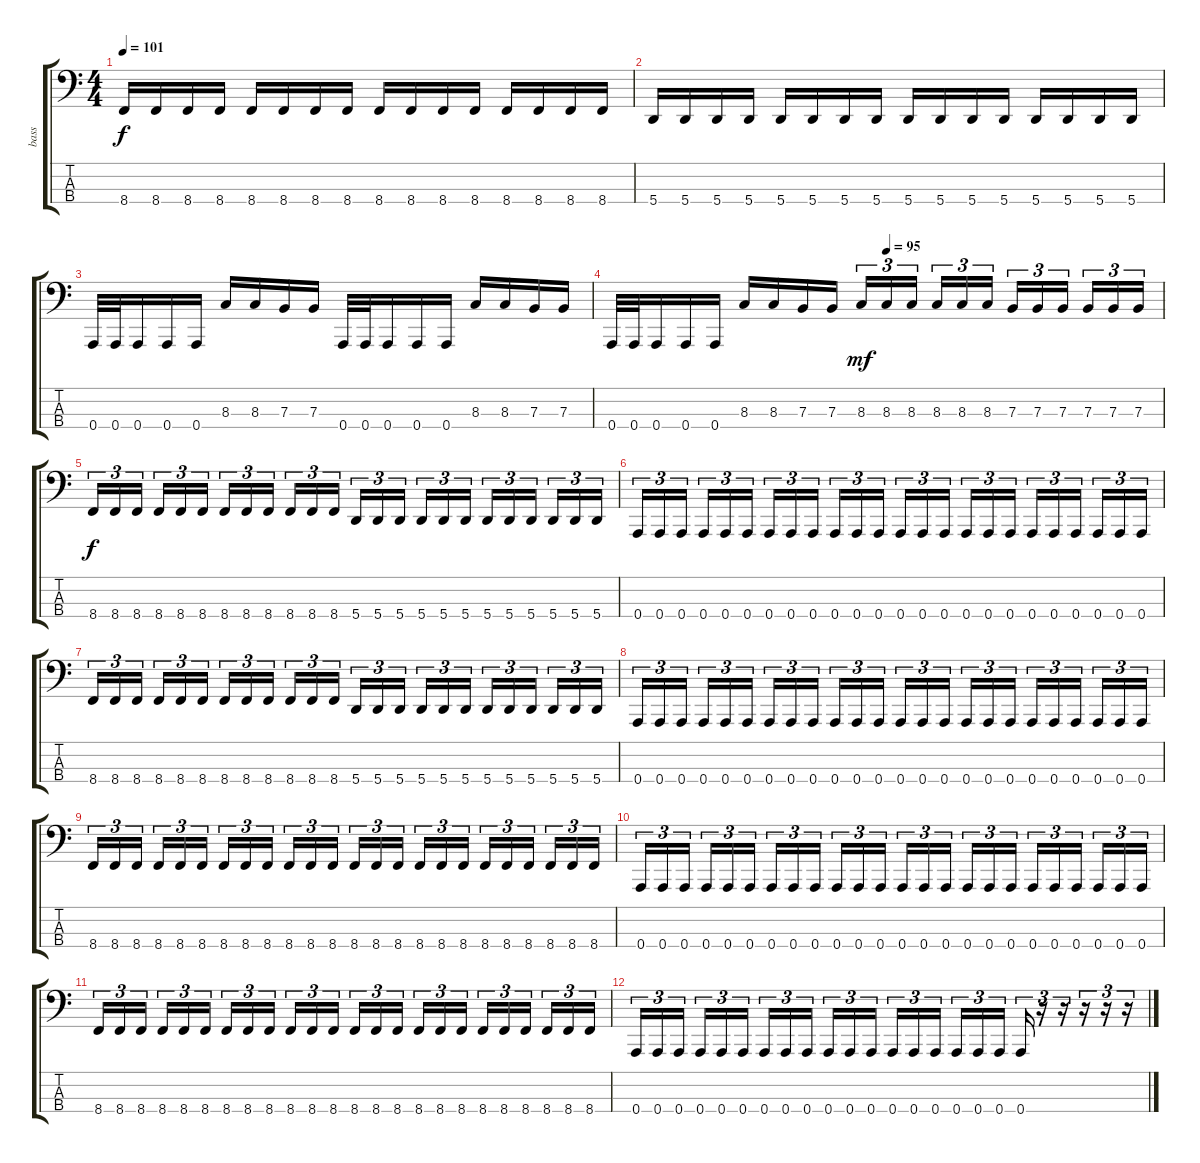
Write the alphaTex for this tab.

\track ("bass" "bass") {instrument electricbasspick}
\staff {score tabs}
\tuning (D2 A1 E1 A0) {hide}
\ts (4 4)
\tempo 101
\clef f4
\ks c
8.4.16{dy f} 8.4.16 8.4.16 8.4.16 8.4.16 8.4.16 8.4.16 8.4.16 8.4.16 8.4.16 8.4.16 8.4.16 8.4.16 8.4.16 8.4.16 8.4.16 |
5.4.16 5.4.16 5.4.16 5.4.16 5.4.16 5.4.16 5.4.16 5.4.16 5.4.16 5.4.16 5.4.16 5.4.16 5.4.16 5.4.16 5.4.16 5.4.16 |
0.4.32 0.4.32 0.4.16 0.4.16 0.4.16 8.3.16 8.3.16 7.3.16 7.3.16 0.4.32 0.4.32 0.4.16 0.4.16 0.4.16 8.3.16 8.3.16 7.3.16 7.3.16 |
\tempo (95 0.5)
0.4.32 0.4.32 0.4.16 0.4.16 0.4.16 8.3.16 8.3.16 7.3.16 7.3.16 8.3.16{tu (3 2) dy mf} 8.3.16{tu (3 2)} 8.3.16{tu (3 2) beam splitsecondary} 8.3.16{tu (3 2)} 8.3.16{tu (3 2)} 8.3.16{tu (3 2)} 7.3.16{tu (3 2)} 7.3.16{tu (3 2)} 7.3.16{tu (3 2) beam splitsecondary} 7.3.16{tu (3 2)} 7.3.16{tu (3 2)} 7.3.16{tu (3 2)} |
8.4.16{tu (3 2) dy f} 8.4.16{tu (3 2)} 8.4.16{tu (3 2) beam splitsecondary} 8.4.16{tu (3 2)} 8.4.16{tu (3 2)} 8.4.16{tu (3 2)} 8.4.16{tu (3 2)} 8.4.16{tu (3 2)} 8.4.16{tu (3 2) beam splitsecondary} 8.4.16{tu (3 2)} 8.4.16{tu (3 2)} 8.4.16{tu (3 2)} 5.4.16{tu (3 2)} 5.4.16{tu (3 2)} 5.4.16{tu (3 2) beam splitsecondary} 5.4.16{tu (3 2)} 5.4.16{tu (3 2)} 5.4.16{tu (3 2)} 5.4.16{tu (3 2)} 5.4.16{tu (3 2)} 5.4.16{tu (3 2) beam splitsecondary} 5.4.16{tu (3 2)} 5.4.16{tu (3 2)} 5.4.16{tu (3 2)} |
0.4.16{tu (3 2)} 0.4.16{tu (3 2)} 0.4.16{tu (3 2) beam splitsecondary} 0.4.16{tu (3 2)} 0.4.16{tu (3 2)} 0.4.16{tu (3 2)} 0.4.16{tu (3 2)} 0.4.16{tu (3 2)} 0.4.16{tu (3 2) beam splitsecondary} 0.4.16{tu (3 2)} 0.4.16{tu (3 2)} 0.4.16{tu (3 2)} 0.4.16{tu (3 2)} 0.4.16{tu (3 2)} 0.4.16{tu (3 2) beam splitsecondary} 0.4.16{tu (3 2)} 0.4.16{tu (3 2)} 0.4.16{tu (3 2)} 0.4.16{tu (3 2)} 0.4.16{tu (3 2)} 0.4.16{tu (3 2) beam splitsecondary} 0.4.16{tu (3 2)} 0.4.16{tu (3 2)} 0.4.16{tu (3 2)} |
8.4.16{tu (3 2)} 8.4.16{tu (3 2)} 8.4.16{tu (3 2) beam splitsecondary} 8.4.16{tu (3 2)} 8.4.16{tu (3 2)} 8.4.16{tu (3 2)} 8.4.16{tu (3 2)} 8.4.16{tu (3 2)} 8.4.16{tu (3 2) beam splitsecondary} 8.4.16{tu (3 2)} 8.4.16{tu (3 2)} 8.4.16{tu (3 2)} 5.4.16{tu (3 2)} 5.4.16{tu (3 2)} 5.4.16{tu (3 2) beam splitsecondary} 5.4.16{tu (3 2)} 5.4.16{tu (3 2)} 5.4.16{tu (3 2)} 5.4.16{tu (3 2)} 5.4.16{tu (3 2)} 5.4.16{tu (3 2) beam splitsecondary} 5.4.16{tu (3 2)} 5.4.16{tu (3 2)} 5.4.16{tu (3 2)} |
0.4.16{tu (3 2)} 0.4.16{tu (3 2)} 0.4.16{tu (3 2) beam splitsecondary} 0.4.16{tu (3 2)} 0.4.16{tu (3 2)} 0.4.16{tu (3 2)} 0.4.16{tu (3 2)} 0.4.16{tu (3 2)} 0.4.16{tu (3 2) beam splitsecondary} 0.4.16{tu (3 2)} 0.4.16{tu (3 2)} 0.4.16{tu (3 2)} 0.4.16{tu (3 2)} 0.4.16{tu (3 2)} 0.4.16{tu (3 2) beam splitsecondary} 0.4.16{tu (3 2)} 0.4.16{tu (3 2)} 0.4.16{tu (3 2)} 0.4.16{tu (3 2)} 0.4.16{tu (3 2)} 0.4.16{tu (3 2) beam splitsecondary} 0.4.16{tu (3 2)} 0.4.16{tu (3 2)} 0.4.16{tu (3 2)} |
8.4.16{tu (3 2)} 8.4.16{tu (3 2)} 8.4.16{tu (3 2) beam splitsecondary} 8.4.16{tu (3 2)} 8.4.16{tu (3 2)} 8.4.16{tu (3 2)} 8.4.16{tu (3 2)} 8.4.16{tu (3 2)} 8.4.16{tu (3 2) beam splitsecondary} 8.4.16{tu (3 2)} 8.4.16{tu (3 2)} 8.4.16{tu (3 2)} 8.4.16{tu (3 2)} 8.4.16{tu (3 2)} 8.4.16{tu (3 2) beam splitsecondary} 8.4.16{tu (3 2)} 8.4.16{tu (3 2)} 8.4.16{tu (3 2)} 8.4.16{tu (3 2)} 8.4.16{tu (3 2)} 8.4.16{tu (3 2) beam splitsecondary} 8.4.16{tu (3 2)} 8.4.16{tu (3 2)} 8.4.16{tu (3 2)} |
0.4.16{tu (3 2)} 0.4.16{tu (3 2)} 0.4.16{tu (3 2) beam splitsecondary} 0.4.16{tu (3 2)} 0.4.16{tu (3 2)} 0.4.16{tu (3 2)} 0.4.16{tu (3 2)} 0.4.16{tu (3 2)} 0.4.16{tu (3 2) beam splitsecondary} 0.4.16{tu (3 2)} 0.4.16{tu (3 2)} 0.4.16{tu (3 2)} 0.4.16{tu (3 2)} 0.4.16{tu (3 2)} 0.4.16{tu (3 2) beam splitsecondary} 0.4.16{tu (3 2)} 0.4.16{tu (3 2)} 0.4.16{tu (3 2)} 0.4.16{tu (3 2)} 0.4.16{tu (3 2)} 0.4.16{tu (3 2) beam splitsecondary} 0.4.16{tu (3 2)} 0.4.16{tu (3 2)} 0.4.16{tu (3 2)} |
8.4.16{tu (3 2)} 8.4.16{tu (3 2)} 8.4.16{tu (3 2) beam splitsecondary} 8.4.16{tu (3 2)} 8.4.16{tu (3 2)} 8.4.16{tu (3 2)} 8.4.16{tu (3 2)} 8.4.16{tu (3 2)} 8.4.16{tu (3 2) beam splitsecondary} 8.4.16{tu (3 2)} 8.4.16{tu (3 2)} 8.4.16{tu (3 2)} 8.4.16{tu (3 2)} 8.4.16{tu (3 2)} 8.4.16{tu (3 2) beam splitsecondary} 8.4.16{tu (3 2)} 8.4.16{tu (3 2)} 8.4.16{tu (3 2)} 8.4.16{tu (3 2)} 8.4.16{tu (3 2)} 8.4.16{tu (3 2) beam splitsecondary} 8.4.16{tu (3 2)} 8.4.16{tu (3 2)} 8.4.16{tu (3 2)} |
0.4.16{tu (3 2)} 0.4.16{tu (3 2)} 0.4.16{tu (3 2) beam splitsecondary} 0.4.16{tu (3 2)} 0.4.16{tu (3 2)} 0.4.16{tu (3 2)} 0.4.16{tu (3 2)} 0.4.16{tu (3 2)} 0.4.16{tu (3 2) beam splitsecondary} 0.4.16{tu (3 2)} 0.4.16{tu (3 2)} 0.4.16{tu (3 2)} 0.4.16{tu (3 2)} 0.4.16{tu (3 2)} 0.4.16{tu (3 2) beam splitsecondary} 0.4.16{tu (3 2)} 0.4.16{tu (3 2)} 0.4.16{tu (3 2)} 0.4.16{tu (3 2)} r.16{tu (3 2)} r.16{tu (3 2)} r.16{tu (3 2)} r.16{tu (3 2)} r.16{tu (3 2)}
